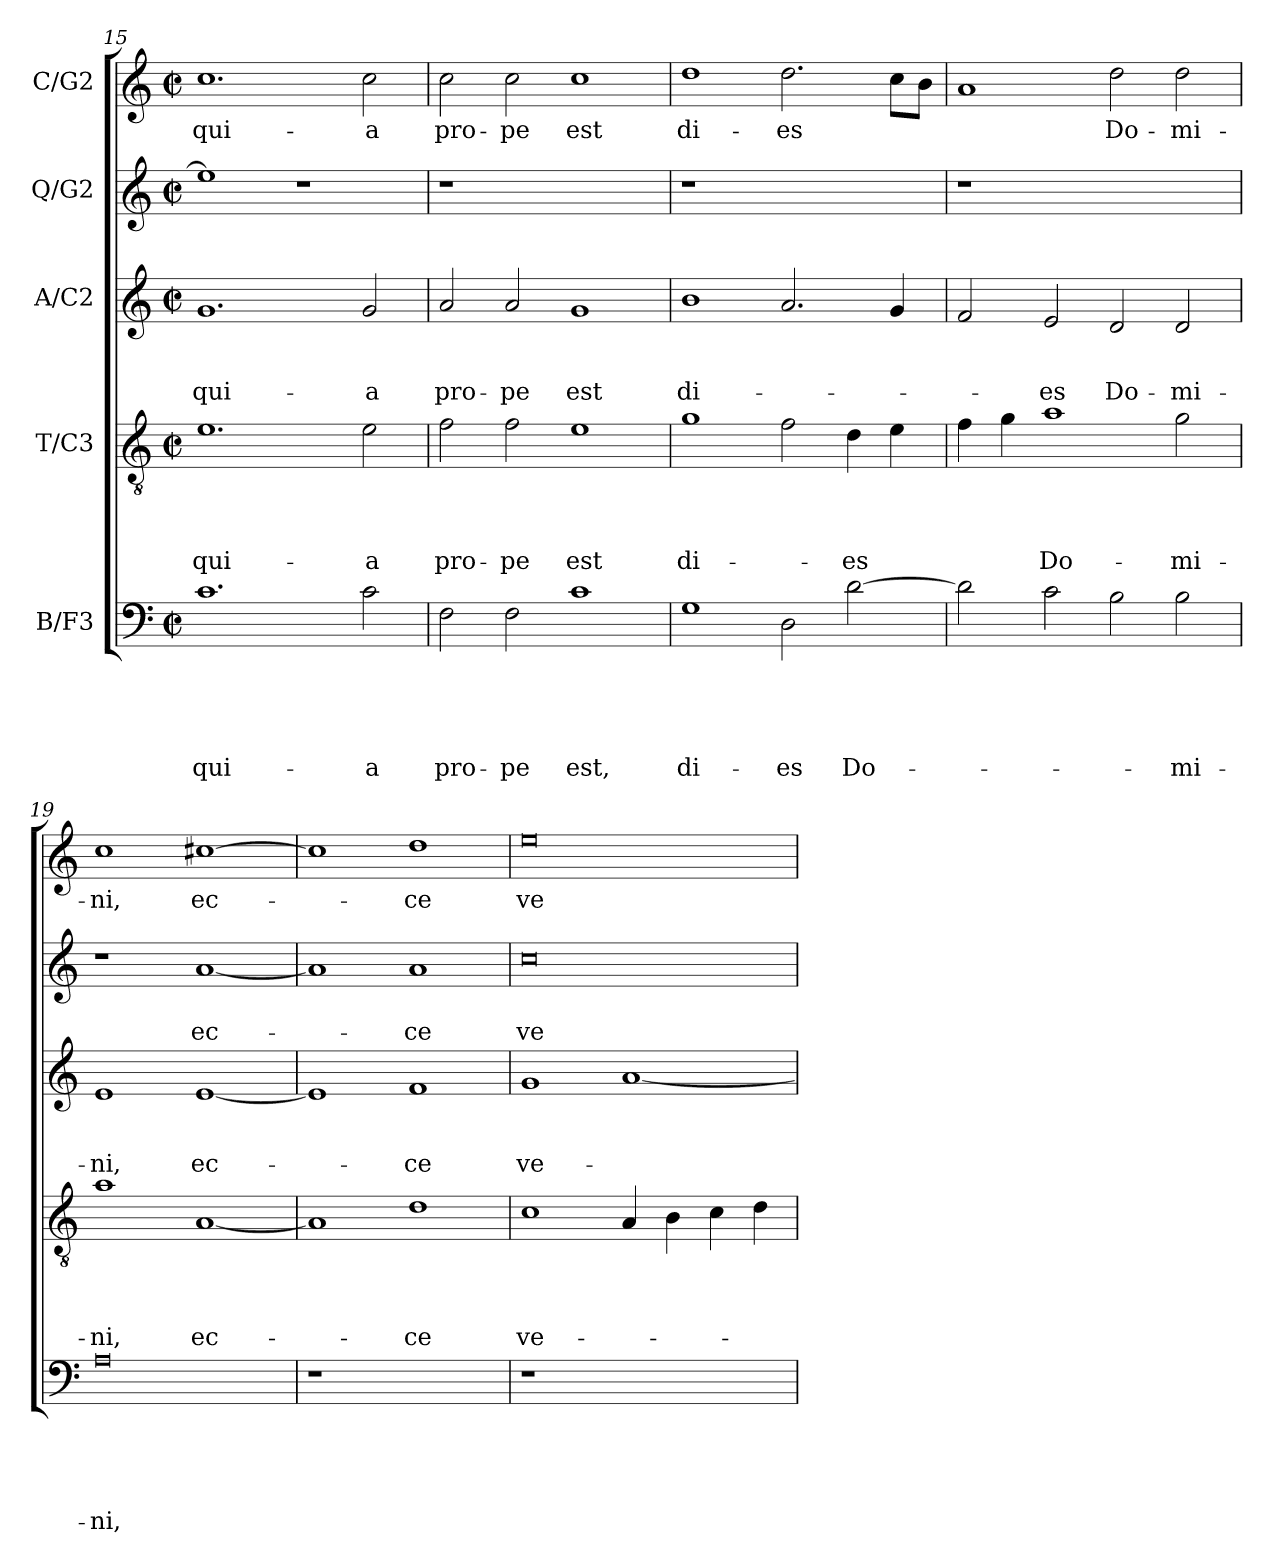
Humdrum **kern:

**kern	**text	**text	**text	**text	**text	**kern	**text	**text	**text	**text	**kern	**text	**text	**text	**kern	**text	**text	**kern	**text
*part5	*part5	*part5	*part5	*part5	*part5	*part4	*part4	*part4	*part4	*part4	*part3	*part3	*part3	*part3	*part2	*part2	*part2	*part1	*part1
*staff5	*staff5	*staff5	*staff5	*staff5	*staff5	*staff4	*staff4	*staff4	*staff4	*staff4	*staff3	*staff3	*staff3	*staff3	*staff2	*staff2	*staff2	*staff1	*staff1
*I"B/F3	*	*	*	*	*	*I"T/C3	*	*	*	*	*I"A/C2	*	*	*	*I"Q/G2	*	*	*I"C/G2	*
*clefF4	*	*	*	*	*	*clefGv2	*	*	*	*	*clefG2	*	*	*	*clefG2	*	*	*clefG2	*
*k[]	*	*	*	*	*	*k[]	*	*	*	*	*k[]	*	*	*	*k[]	*	*	*k[]	*
*C:	*	*	*	*	*	*C:	*	*	*	*	*C:	*	*	*	*C:	*	*	*C:	*
*M2/2	*	*	*	*	*	*M2/2	*	*	*	*	*M2/2	*	*	*	*M2/2	*	*	*M2/2	*
*met(c|)	*	*	*	*	*	*met(c|)	*	*	*	*	*met(c|)	*	*	*	*met(c|)	*	*	*met(c|)	*
=15	=15	=15	=15	=15	=15	=15	=15	=15	=15	=15	=15	=15	=15	=15	=15	=15	=15	=15	=15
!	!	!	!	!	!LO:LY:b	!	!	!	!	!LO:LY:b	!	!	!	!LO:LY:b	!	!	!	!	!LO:LY:b
1.c	.	.	.	.	qui-	1.e	.	.	.	qui-	1.g	.	.	qui-	1ee]	.	.	1.cc	qui-
.	.	.	.	.	.	.	.	.	.	.	.	.	.	.	1r	.	.	.	.
!	!	!	!	!	!LO:LY:b	!	!	!	!	!LO:LY:b	!	!	!	!LO:LY:b	!	!	!	!	!LO:LY:b
2c\	.	.	.	.	-a	2e\	.	.	.	-a	2g/	.	.	-a	.	.	.	2cc\	-a
=16	=16	=16	=16	=16	=16	=16	=16	=16	=16	=16	=16	=16	=16	=16	=16	=16	=16	=16	=16
!	!	!	!	!	!LO:LY:b	!	!	!	!	!LO:LY:b	!	!	!	!LO:LY:b	!	!	!	!	!LO:LY:b
2F\	.	.	.	.	pro-	2f\	.	.	.	pro-	2a/	.	.	pro-	1r	.	.	2cc\	pro-
!	!	!	!	!	!LO:LY:b	!	!	!	!	!LO:LY:b	!	!	!	!LO:LY:b	!	!	!	!	!LO:LY:b
2F\	.	.	.	.	-pe	2f\	.	.	.	-pe	2a/	.	.	-pe	.	.	.	2cc\	-pe
!	!	!	!	!	!LO:LY:b	!	!	!	!	!LO:LY:b	!	!	!	!LO:LY:b	!	!	!	!	!LO:LY:b
1c	.	.	.	.	est,	1e	.	.	.	est	1g	.	.	est	1ryy	.	.	1cc	est
=17	=17	=17	=17	=17	=17	=17	=17	=17	=17	=17	=17	=17	=17	=17	=17	=17	=17	=17	=17
!	!	!	!	!	!LO:LY:b	!	!	!	!	!LO:LY:b	!	!	!	!LO:LY:b	!	!	!	!	!LO:LY:b
1G	.	.	.	.	di-	1g	.	.	.	di-	1b	.	.	di-	1r	.	.	1dd	di-
!	!	!	!	!	!LO:LY:b	!	!	!	!	!	!	!	!	!	!	!	!	!	!LO:LY:b
2D\	.	.	.	.	-es	2f\	.	.	.	.	2.a/	.	.	.	1ryy	.	.	2.dd\	-es
!	!	!	!	!	!LO:LY:b	!	!	!	!	!LO:LY:b	!	!	!	!	!	!	!	!	!
[2d\	.	.	.	.	Do-	4d\	.	.	.	-es	.	.	.	.	.	.	.	.	.
.	.	.	.	.	.	4e\	.	.	.	.	4g/	.	.	.	.	.	.	8cc\L	.
.	.	.	.	.	.	.	.	.	.	.	.	.	.	.	.	.	.	8b\J	.
=18	=18	=18	=18	=18	=18	=18	=18	=18	=18	=18	=18	=18	=18	=18	=18	=18	=18	=18	=18
2d\]	.	.	.	.	.	4f\	.	.	.	.	2f/	.	.	.	1r	.	.	1a	.
.	.	.	.	.	.	4g\	.	.	.	.	.	.	.	.	.	.	.	.	.
!	!	!	!	!	!	!	!	!	!	!LO:LY:b	!	!	!	!LO:LY:b	!	!	!	!	!
2c\	.	.	.	.	.	1a	.	.	.	Do-	2e/	.	.	-es	.	.	.	.	.
!	!	!	!	!	!	!	!	!	!	!	!	!	!	!LO:LY:b	!	!	!	!	!LO:LY:b
2B\	.	.	.	.	.	.	.	.	.	.	2d/	.	.	Do-	1ryy	.	.	2dd\	Do-
!	!	!	!	!	!LO:LY:b	!	!	!	!	!LO:LY:b	!	!	!	!LO:LY:b	!	!	!	!	!LO:LY:b
2B\	.	.	.	.	-mi-	2g\	.	.	.	-mi-	2d/	.	.	-mi-	.	.	.	2dd\	-mi-
!!LO:LB:g=z
=19	=19	=19	=19	=19	=19	=19	=19	=19	=19	=19	=19	=19	=19	=19	=19	=19	=19	=19	=19
!	!	!	!	!	!LO:LY:b	!	!	!	!	!LO:LY:b	!	!	!	!LO:LY:b	!	!	!	!	!LO:LY:b
0A	.	.	.	.	-ni,	1a	.	.	.	-ni,	1e	.	.	-ni,	1r	.	.	1cc	-ni,
!	!	!	!	!	!	!	!	!	!	!LO:LY:b	!	!	!	!LO:LY:b	!	!	!LO:LY:b	!	!LO:LY:b
.	.	.	.	.	.	[1A	.	.	.	ec-	[1e	.	.	ec-	[1a	.	ec-	[1cc#X	ec-
=20	=20	=20	=20	=20	=20	=20	=20	=20	=20	=20	=20	=20	=20	=20	=20	=20	=20	=20	=20
1r	.	.	.	.	.	1A]	.	.	.	.	1e]	.	.	.	1a]	.	.	1cc#]	.
!	!	!	!	!	!	!	!	!	!	!LO:LY:b	!	!	!	!LO:LY:b	!	!	!LO:LY:b	!	!LO:LY:b
1ryy	.	.	.	.	.	1d	.	.	.	-ce	1f	.	.	-ce	1a	.	-ce	1dd	-ce
=21	=21	=21	=21	=21	=21	=21	=21	=21	=21	=21	=21	=21	=21	=21	=21	=21	=21	=21	=21
!	!	!	!	!	!	!	!	!	!	!LO:LY:b	!	!	!	!LO:LY:b	!	!	!LO:LY:b	!	!LO:LY:b
1r	.	.	.	.	.	1c	.	.	.	ve-	1g	.	.	ve-	0cc	.	ve-	0ee	ve-
1ryy	.	.	.	.	.	4A/	.	.	.	.	[1a	.	.	.	.	.	.	.	.
.	.	.	.	.	.	4B\	.	.	.	.	.	.	.	.	.	.	.	.	.
.	.	.	.	.	.	4c\	.	.	.	.	.	.	.	.	.	.	.	.	.
.	.	.	.	.	.	4d\	.	.	.	.	.	.	.	.	.	.	.	.	.
=	=	=	=	=	=	=	=	=	=	=	=	=	=	=	=	=	=	=	=
*-	*-	*-	*-	*-	*-	*-	*-	*-	*-	*-	*-	*-	*-	*-	*-	*-	*-	*-	*-
